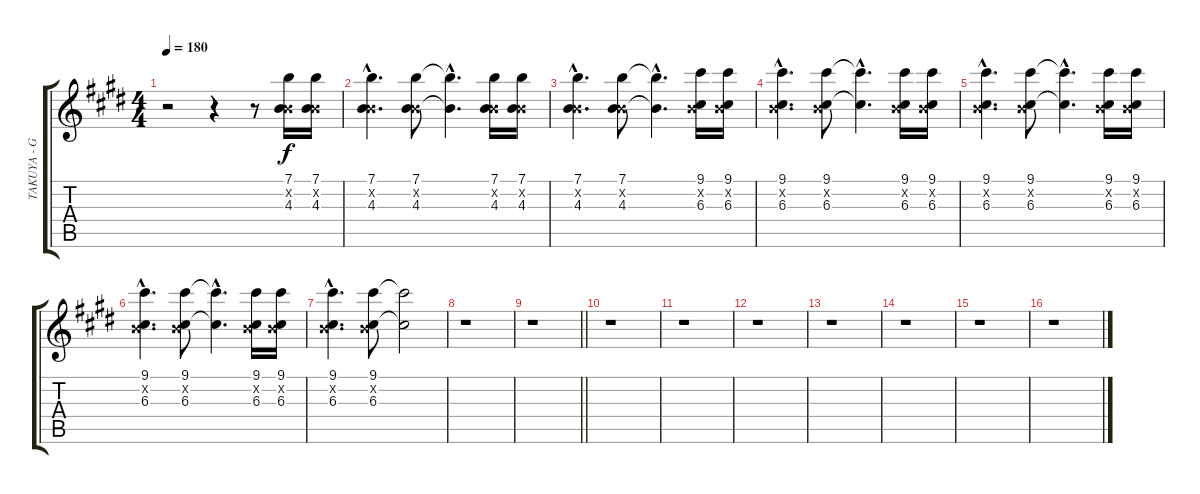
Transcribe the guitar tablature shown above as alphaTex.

\track ("TAKUYA - Guitar 2" "TAKUYA - G") {instrument overdrivenguitar}
\staff {score tabs}
\tuning (E4 B3 G3 D3 A2 E2) {hide}
\ts (4 4)
\tempo 180
\clef g2
\ks e
r.2{dy f instrument overdrivenguitar} r.4 r.8 (7.1 0.2{x} 4.3).16 (7.1 0.2{x} 4.3).16 |
(7.1{hac} 0.2{hac x} 4.3{hac}).4{d} (7.1 0.2{x} 4.3).8 (7.1{hac t} 4.3{hac t}).4{d} (7.1 0.2{x} 4.3).16 (7.1 0.2{x} 4.3).16 |
(7.1{hac} 0.2{hac x} 4.3{hac}).4{d} (7.1 0.2{x} 4.3).8 (7.1{hac t} 4.3{hac t}).4{d} (9.1 0.2{x} 6.3).16 (9.1 0.2{x} 6.3).16 |
(9.1{hac} 0.2{hac x} 6.3{hac}).4{d} (9.1 0.2{x} 6.3).8 (9.1{hac t} 6.3{hac t}).4{d} (9.1 0.2{x} 6.3).16 (9.1 0.2{x} 6.3).16 |
(9.1{hac} 0.2{hac x} 6.3{hac}).4{d} (9.1 0.2{x} 6.3).8 (9.1{hac t} 6.3{hac t}).4{d} (9.1 0.2{x} 6.3).16 (9.1 0.2{x} 6.3).16 |
(9.1{hac} 0.2{hac x} 6.3{hac}).4{d} (9.1 0.2{x} 6.3).8 (9.1{hac t} 6.3{hac t}).4{d} (9.1 0.2{x} 6.3).16 (9.1 0.2{x} 6.3).16 |
(9.1{hac} 0.2{hac x} 6.3{hac}).4{d} (9.1 0.2{x} 6.3).8 (9.1{t} 6.3{t}).2 |
r.1 |
\barLineRight lightlight
r.1 |
r.1 |
r.1 |
r.1 |
r.1 |
r.1 |
r.1 |
r.1
